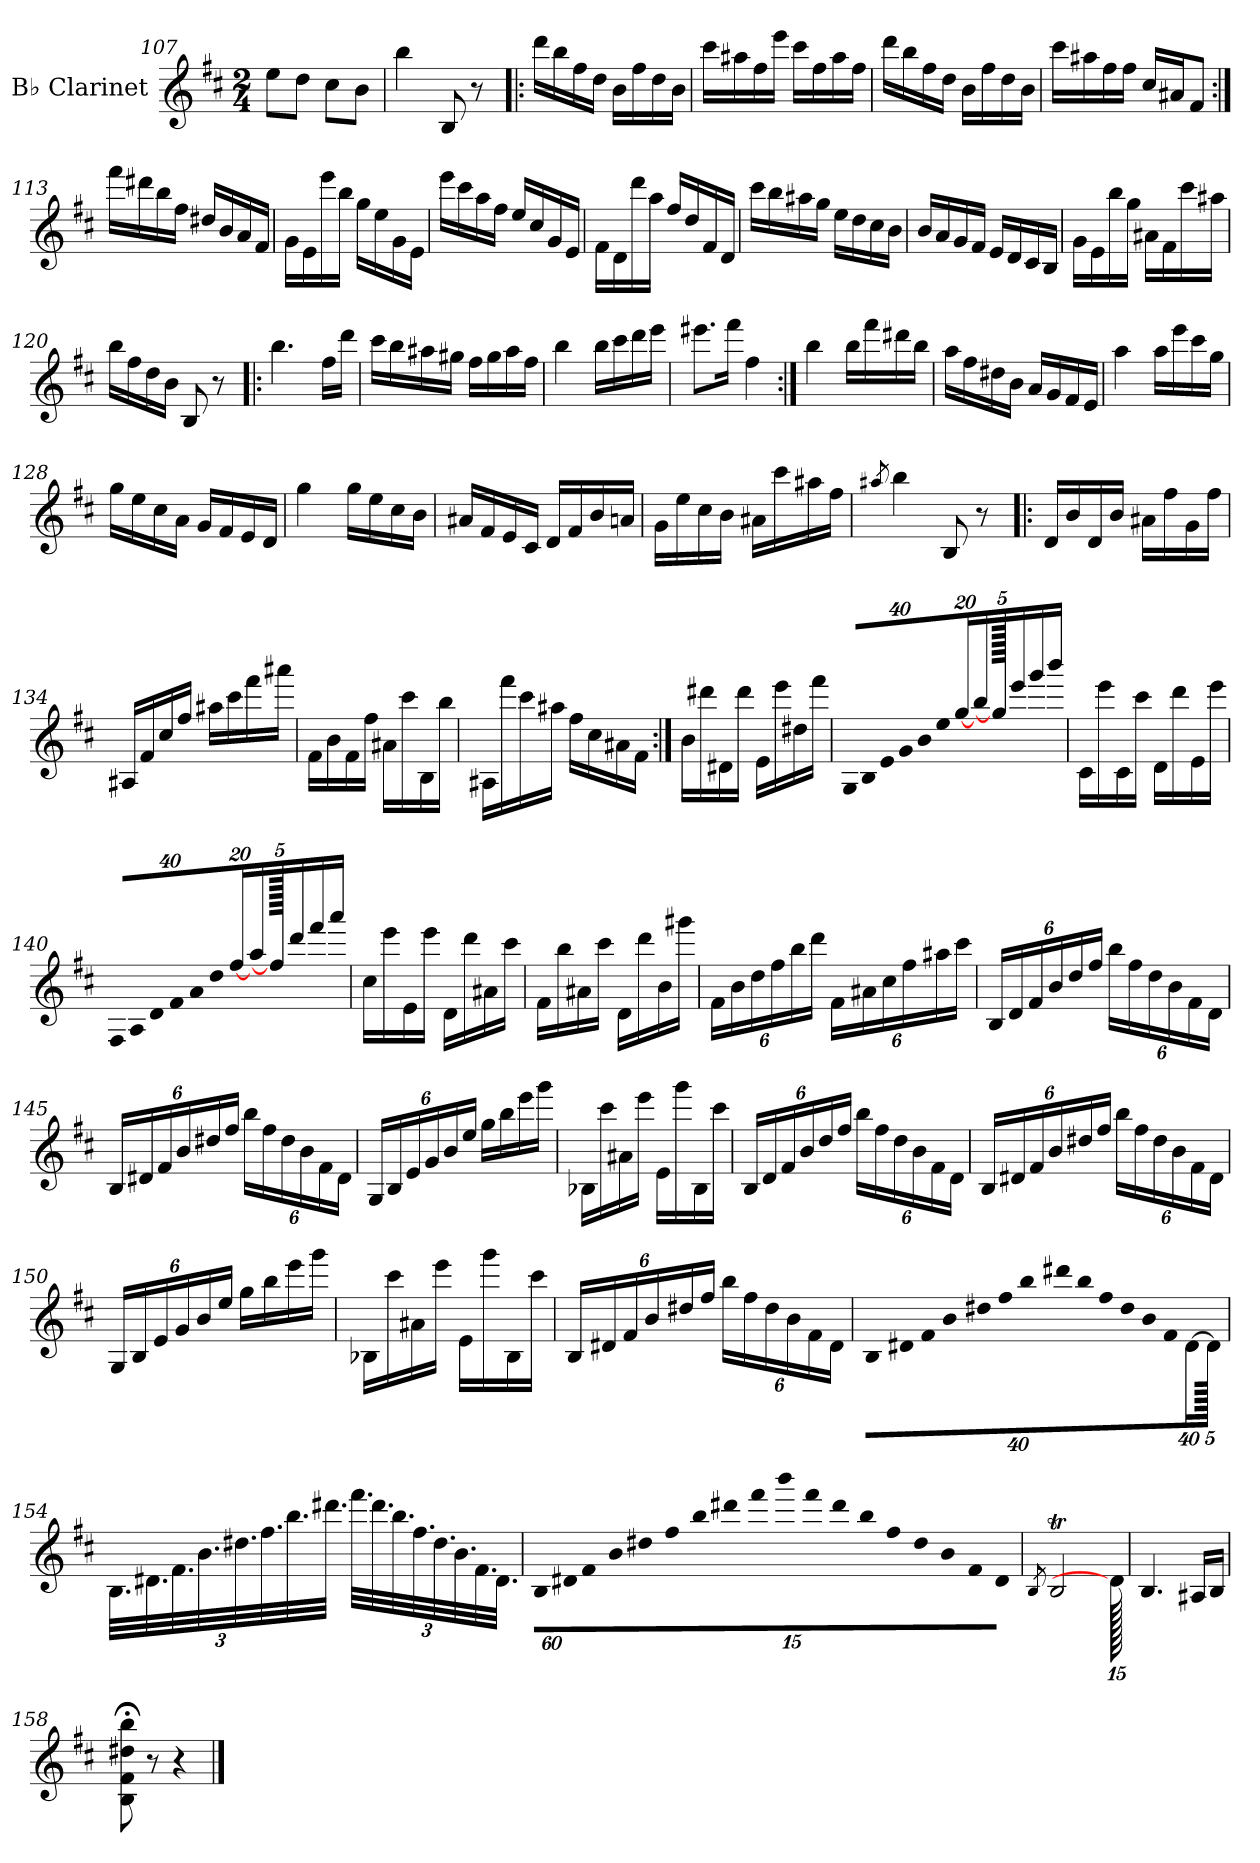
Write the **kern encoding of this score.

**kern
*part1
*staff1
*I"B♭ Clarinet
*I'B♭ Cl.
*clefG2
*ITrd1c2
*k[]
*M2/4
=107
8dd\L
8cc\J
8b\L
8a\J
!!LO:LB:g=z
=108
4aa\
8A/
8r
=109!|:
16ccc\LL
16aa\
16ee\
16cc\JJ
16a\LL
16ee\
16cc\
16a\JJ
=110
16bb\LL
16gg#X\
16ee\
16ddd\JJ
16bb\LL
16ee\
16gg#\
16ee\JJ
=111
16ccc\LL
16aa\
16ee\
16cc\JJ
16a\LL
16ee\
16cc\
16a\JJ
=112
16bb\LL
16gg#X\
16ee\
16ee\JJ
16b/LL
16g#X/J
8e/J
!!LO:LB:g=z
=113:|!
16eee\LL
16ccc#X\
16aa\
16ee\JJ
16cc#X/LL
16a/
16g/
16e/JJ
=114
16f\LL
16d\
16ddd\
16aa\JJ
16ff\LL
16dd\
16f\
16d\JJ
=115
16ddd\LL
16bb\
16gg\
16ee\JJ
16dd/LL
16b/
16f/
16d/JJ
=116
16e\LL
16c\
16ccc\
16gg\JJ
16ee/LL
16cc/
16e/
16c/JJ
!!LO:LB:g=z
=117
16bb\LL
16aa\
16gg#X\
16ff\JJ
16dd\LL
16cc\
16b\
16a\JJ
=118
16a/LL
16g/
16f/
16e/JJ
16d/LL
16c/
16B/
16A/JJ
=119
16f\LL
16d\
16aa\
16ff\JJ
16g#X\LL
16e\
16bb\
16gg#X\JJ
=120
16aa\LL
16ee\
16cc\
16a\JJ
8A/
8r
=121!|:
*MM60
4.aa\
16ee\LL
16ccc\JJ
!!LO:LB:g=z
=122
16bb\LL
16aa\
16gg#X\
16ff#X\JJ
16ee\LL
16ff#\
16gg#\
16ee\JJ
=123
4aa\
16aa\LL
16bb\
16ccc\
16ddd\JJ
=124
8.ddd#X\L
16eee\Jk
4ee\
=125:|!
4aa\
16aa\LL
16eee\
16ccc#X\
16aa\JJ
=126
16gg\LL
16ee\
16cc#X\
16a\JJ
16g/LL
16f/
16e/
16d/JJ
!!LO:LB:g=z
=127
4gg\
16gg\LL
16ddd\
16bb\
16ff\JJ
=128
16ff\LL
16dd\
16b\
16g\JJ
16f/LL
16e/
16d/
16c/JJ
=129
4ff\
16ff\LL
16dd\
16b\
16a\JJ
=130
16g#X/LL
16e/
16d/
16B/JJ
16c/LL
16e/
16a/
16gn/JJ
=131
16f\LL
16dd\
16b\
16a\JJ
16g#X\LL
16bb\
16gg#X\
16ee\JJ
!!LO:LB:g=z
=132
8qgg#X/
4aa\
8A/
8r
=133!|:
*MM80
16c/LL
16a/
16c/
16a/JJ
16g#X\LL
16ee\
16f\
16ee\JJ
=134
16G#X/LL
16e/
16b/
16ee/JJ
16gg#X\LL
16bb\
16eee\
16ggg#X\JJ
=135
16e\LL
16a\
16e\
16ee\JJ
16g#X\LL
16bb\
16A\
16aa\JJ
!!LO:LB:g=z
=136
16G#X\LL
16eee\
16bb\
16gg#X\JJ
16ee\LL
16b\
16g#X\
16e\JJ
=137:|!
16a\LL
16ccc#X\
16c#X\
16ccc#\JJ
16d\LL
16ddd\
16cc#X\
16eee\JJ
=138
*Xbrackettup
!LO:N:vis=16
640%23F/LL
!LO:N:vis=16
640%23A/
!LO:N:vis=16
640%23d/
!LO:N:vis=16
640%23f/
!LO:N:vis=16
640%23a/
!LO:N:vis=16
640%23dd/
[320%11ff/JJ
16aa\LL
640ff/JJ]
16ddd\
16fff\
16aaa\JJ
=139
16B\LL
16ddd\
16B\
16bb\JJ
16c\LL
16ccc\
16d\
16ddd\JJ
!!LO:LB:g=z
=140
!LO:N:vis=16
640%23E/LL
!LO:N:vis=16
640%23G/
!LO:N:vis=16
640%23c/
!LO:N:vis=16
640%23e/
!LO:N:vis=16
640%23g/
!LO:N:vis=16
640%23cc/
[320%11ee/JJ
16gg\LL
640ee/JJ]
16ccc\
16eee\
16ggg\JJ
=141
16b\LL
16ddd\
16d\
16ddd\JJ
16c\LL
16ccc\
16g#X\
16bb\JJ
=142
16e\LL
16aa\
16g#X\
16bb\JJ
16c\LL
16ccc\
16a\
16fff#X\JJ
=143
24e\LL
24a\
24cc\
24ee\
24aa\
24ccc\JJ
24e\LL
24g#X\
24b\
24ee\
24gg#X\
24bb\JJ
!!LO:PB:g=z
=144
*MM100
24A/LL
24c/
24e/
24a/
24cc/
24ee/JJ
24aa\LL
24ee\
24cc\
24a\
24e\
24c\JJ
=145
24A/LL
24c#X/
24e/
24a/
24cc#X/
24ee/JJ
24aa\LL
24ee\
24cc#\
24a\
24e\
24c#\JJ
=146
24F/LL
24A/
24d/
24f/
24a/
24dd/JJ
16ff\LL
16aa\
16ddd\
16fff\JJ
=147
16A-X\LL
16bb\
16g#X\
16ddd\JJ
16d\LL
16fff\
16A-\
16bb\JJ
!!LO:LB:g=z
=148
24A/LL
24c/
24e/
24a/
24cc/
24ee/JJ
24aa\LL
24ee\
24cc\
24a\
24e\
24c\JJ
=149
24A/LL
24c#X/
24e/
24a/
24cc#X/
24ee/JJ
24aa\LL
24ee\
24cc#\
24a\
24e\
24c#\JJ
=150
24F/LL
24A/
24d/
24f/
24a/
24dd/JJ
16ff\LL
16aa\
16ddd\
16fff\JJ
=151
16A-X\LL
16bb\
16g#X\
16ddd\JJ
16d\LL
16fff\
16A-\
16bb\JJ
!!LO:LB:g=z
=152
24A/LL
24c#X/
24e/
24a/
24cc#X/
24ee/JJ
24aa\LL
24ee\
24cc#\
24a\
24e\
24c#\JJ
=153
!LO:N:vis=16
640%23A\LL
!LO:N:vis=16
640%23c#X\
!LO:N:vis=16
640%23e\
!LO:N:vis=16
640%23a\
!LO:N:vis=16
640%23cc#X\
!LO:N:vis=16
640%23ee\
!LO:N:vis=16
640%23aa\JJ
!LO:N:vis=16
640%23ccc#X\LL
!LO:N:vis=16
640%23aa\
!LO:N:vis=16
640%23ee\
!LO:N:vis=16
640%23cc#\
!LO:N:vis=16
640%23a\
!LO:N:vis=16
640%23e\
[640%21c#\JJ
320c#\JJ]
!!LO:LB:g=z
=154
48.A\LLL
48.c#X\
48.e\
48.a\
48.cc#X\
48.ee\
48.aa\
48.ccc#X\JJJ
48.eee\LLL
48.ccc#\
48.aa\
48.ee\
48.cc#\
48.a\
48.e\
48.c#\JJJ
=155
!LO:N:vis=32
1920%53A\LLL
!LO:N:vis=32
1920%53c#X\
1920ryy
!LO:N:vis=32
1920%53e\
!LO:N:vis=32
1920%53a\
1920ryy
!LO:N:vis=32
1920%53cc#X\
!LO:N:vis=32
1920%53ee\
1920ryy
!LO:N:vis=32
1920%53aa\
!LO:N:vis=32
1920%53ccc#X\
1920ryy
!LO:N:vis=32
1920%53eee\
!LO:N:vis=32
1920%53aaa\
1920ryy
!LO:N:vis=32
1920%53eee\
!LO:N:vis=32
1920%53ccc#\
1920ryy
!LO:N:vis=32
1920%53aa\
!LO:N:vis=32
1920%53ee\
1920ryy
!LO:N:vis=32
1920%53cc#\
!LO:N:vis=32
1920%53a\
1920ryy
!LO:N:vis=32
1920%53e\
[640%17c#\JJJ
=156
8qA/
2AT/
960c#\]
!!LO:LB:g=z
=157
4.A/
16G#X/LL
16A/JJ
=158
8A\;< 8e\;< 8cc#X\;< 8aa\;<
8r
4r
==
*-
